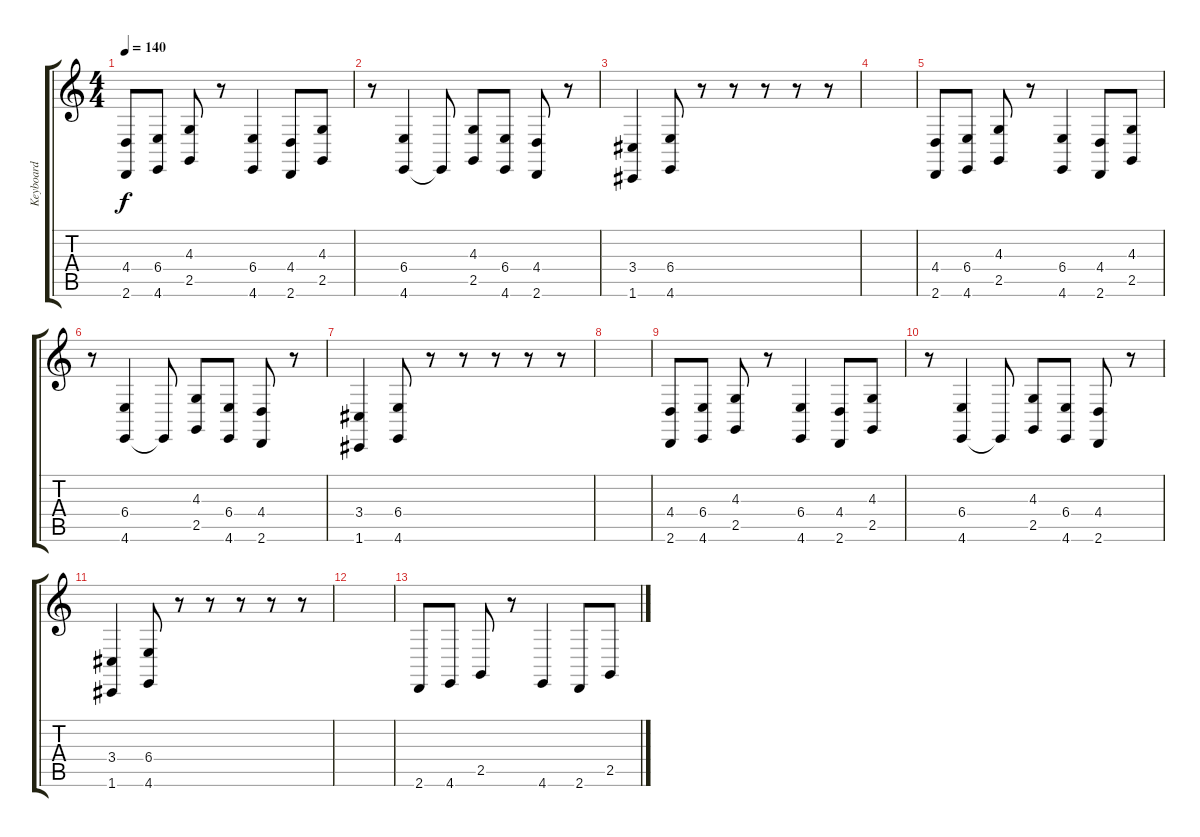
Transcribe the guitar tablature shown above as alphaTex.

\track ("Keyboard" "Keyboard") {instrument lead8bassandlead}
\staff {score tabs}
\tuning (C4 G3 Eb3 Bb2 F2 C2) {hide}
\ts (4 4)
\tempo 140
\clef g2
\ks c
(4.4 2.6).8{dy f} (6.4 4.6).8 (4.3 2.5).8 r.8 (6.4 4.6).4 (4.4 2.6).8 (4.3 2.5).8 |
r.8 (6.4 4.6).4 4.6{t}.8 (4.3 2.5).8 (6.4 4.6).8 (4.4 2.6).8 r.8 |
(3.4 1.6).4 (6.4 4.6).8 r.8 r.8 r.8 r.8 r.8 |
|
(4.4 2.6).8 (6.4 4.6).8 (4.3 2.5).8 r.8 (6.4 4.6).4 (4.4 2.6).8 (4.3 2.5).8 |
r.8 (6.4 4.6).4 4.6{t}.8 (4.3 2.5).8 (6.4 4.6).8 (4.4 2.6).8 r.8 |
(3.4 1.6).4 (6.4 4.6).8 r.8 r.8 r.8 r.8 r.8 |
|
(4.4 2.6).8 (6.4 4.6).8 (4.3 2.5).8 r.8 (6.4 4.6).4 (4.4 2.6).8 (4.3 2.5).8 |
r.8 (6.4 4.6).4 4.6{t}.8 (4.3 2.5).8 (6.4 4.6).8 (4.4 2.6).8 r.8 |
(3.4 1.6).4 (6.4 4.6).8 r.8 r.8 r.8 r.8 r.8 |
|
2.6.8 4.6.8 2.5.8 r.8 4.6.4 2.6.8 2.5.8
